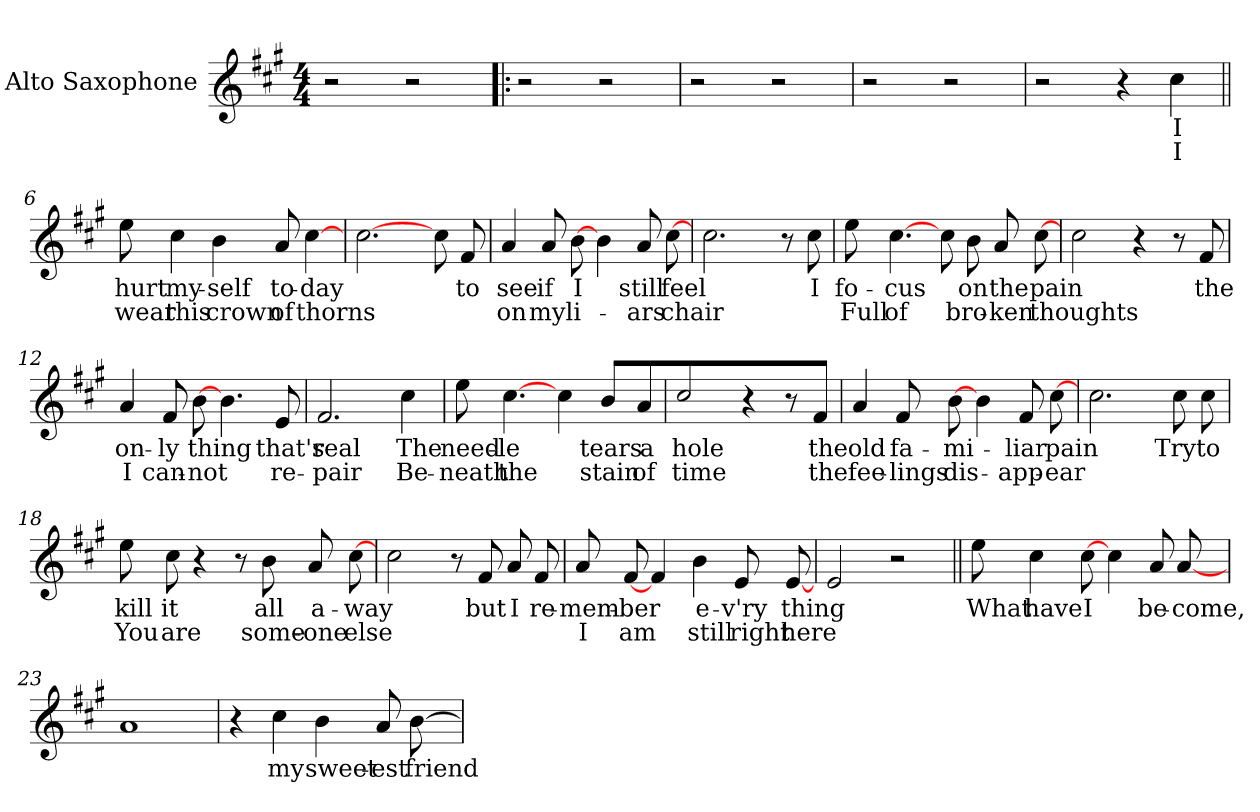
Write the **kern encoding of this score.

**kern	**text	**text
*part1	*part1	*part1
*staff1	*staff1	*staff1
*I"Alto Saxophone	*	*
*I'A. Sax.	*	*
*clefG2	*	*
*ITrd5c9	*	*
*k[]	*	*
*C:	*	*
*M4/4	*	*
=1	=1	=1
2r	.	.
2r	.	.
=2!|:	=2!|:	=2!|:
2r	.	.
2r	.	.
=3	=3	=3
2r	.	.
2r	.	.
=4	=4	=4
2r	.	.
2r	.	.
=5	=5	=5
2r	.	.
4r	.	.
4e	-I	-I
=6||	=6||	=6||
8gL	-hurt	-wear
4e	-my-	-this
4d	-self	-crown
8c	-to-	-of
[4e	-day	-thorns
=7	=7	=7
[2.e	.	.
8e	.	.
8A	-to	.
=8	=8	=8
4c	-see	-on
8cL	-if	-my
[8d	-I	-li-
4d	.	.
8cL	-still	-ars
[8e	-feel	-chair
=9	=9	=9
2.e	.	.
8r	.	.
8e	-I	.
=10	=10	=10
8gL	-fo-	-Full
[4.e	-cus	-of
8eL	.	.
8d	-on	-bro-
8c	-the	-ken
[8e	-pain	-thoughts
=11	=11	=11
2e	.	.
4r	.	.
8r	.	.
8A	-the	.
=12	=12	=12
4c	-on-	-I
8AL	-ly	-can-
[8d	-thing	-not
4.d	.	.
8G	-that's	-re-
=13	=13	=13
2.A	-real	-pair
4e	-The	-Be-
=14	=14	=14
8gL	-need-	-neath
[4.e	-le	-the
4e	.	.
8dL	-tears	-stain
8c	-a	-of
=15	=15	=15
2e	-hole	-time
4r	.	.
8r	.	.
8AJ	-the	-the
=16	=16	=16
4c	-old	-fee-
8AL	-fa-	-lings
[8d	-mi-	-dis-
4d	.	.
8AL	-liar	-app-
[8e	-pain	-ear
=17	=17	=17
2.e	.	.
8e	-Try	.
8e	-to	.
=18	=18	=18
8gL	-kill	-You
8e	-it	-are
4r	.	.
8r	.	.
8d	-all	-some-
8cL	-a-	-one
[8e	-way	-else
=19	=19	=19
2e	.	.
8r	.	.
8A	-but	.
8cL	-I	.
8A	-re-	.
=20	=20	=20
8cL	-mem-	-I
[8A	-ber	-am
4A	.	.
4d	-e-	-still
8GL	-v'ry	-right
[8G	-thing	-here
=21	=21	=21
2G	.	.
2r	.	.
=22||	=22||	=22||
8gL	-What	.
4e	-have	.
[8e	-I	.
4e	.	.
8cL	-be-	.
[8c	-come,	.
=23	=23	=23
1c	.	.
=24	=24	=24
4r	.	.
4e	-my	.
4d	-sweet-	.
8cL	-est	.
[8d	-friend	.
=	=	=
*-	*-	*-
